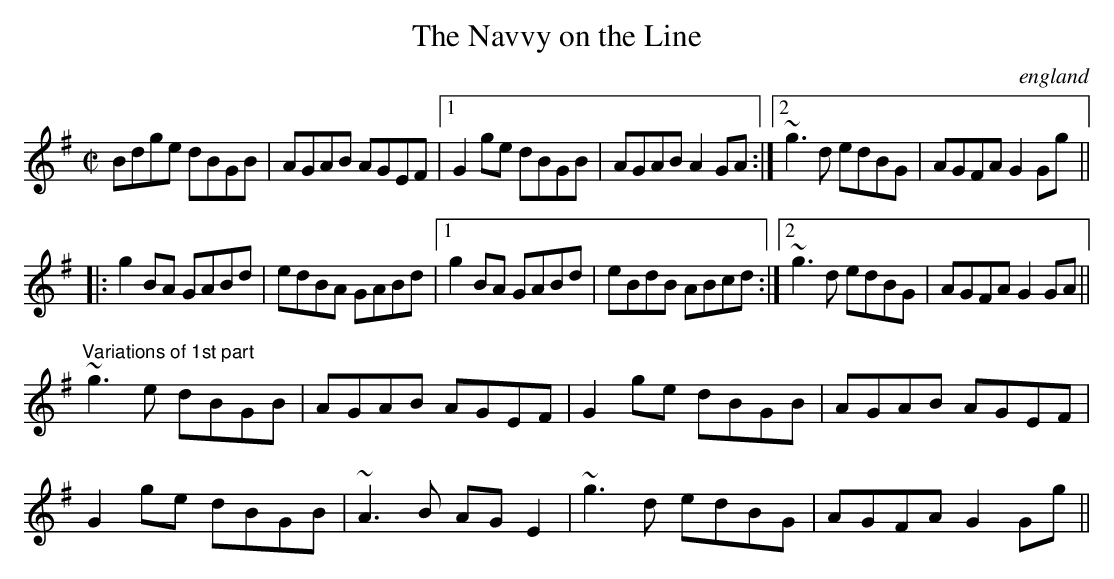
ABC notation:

X:1
T:Navvy on the Line, The
O:england
M:C|
K:G
Bdge dBGB|AGAB AGEF|1 G2ge dBGB|AGAB A2GA:|2 ~g3d edBG|AGFA G2Gg||
|:g2BA GABd|edBA GABd|1 g2BA GABd|eBdB ABcd:|2 ~g3d edBG|AGFA G2GA||
"Variations of 1st part"
~g3e dBGB|AGAB AGEF|G2ge dBGB|AGAB AGEF|
G2ge dBGB|~A3B AGE2|~g3d edBG|AGFA G2Gg||
